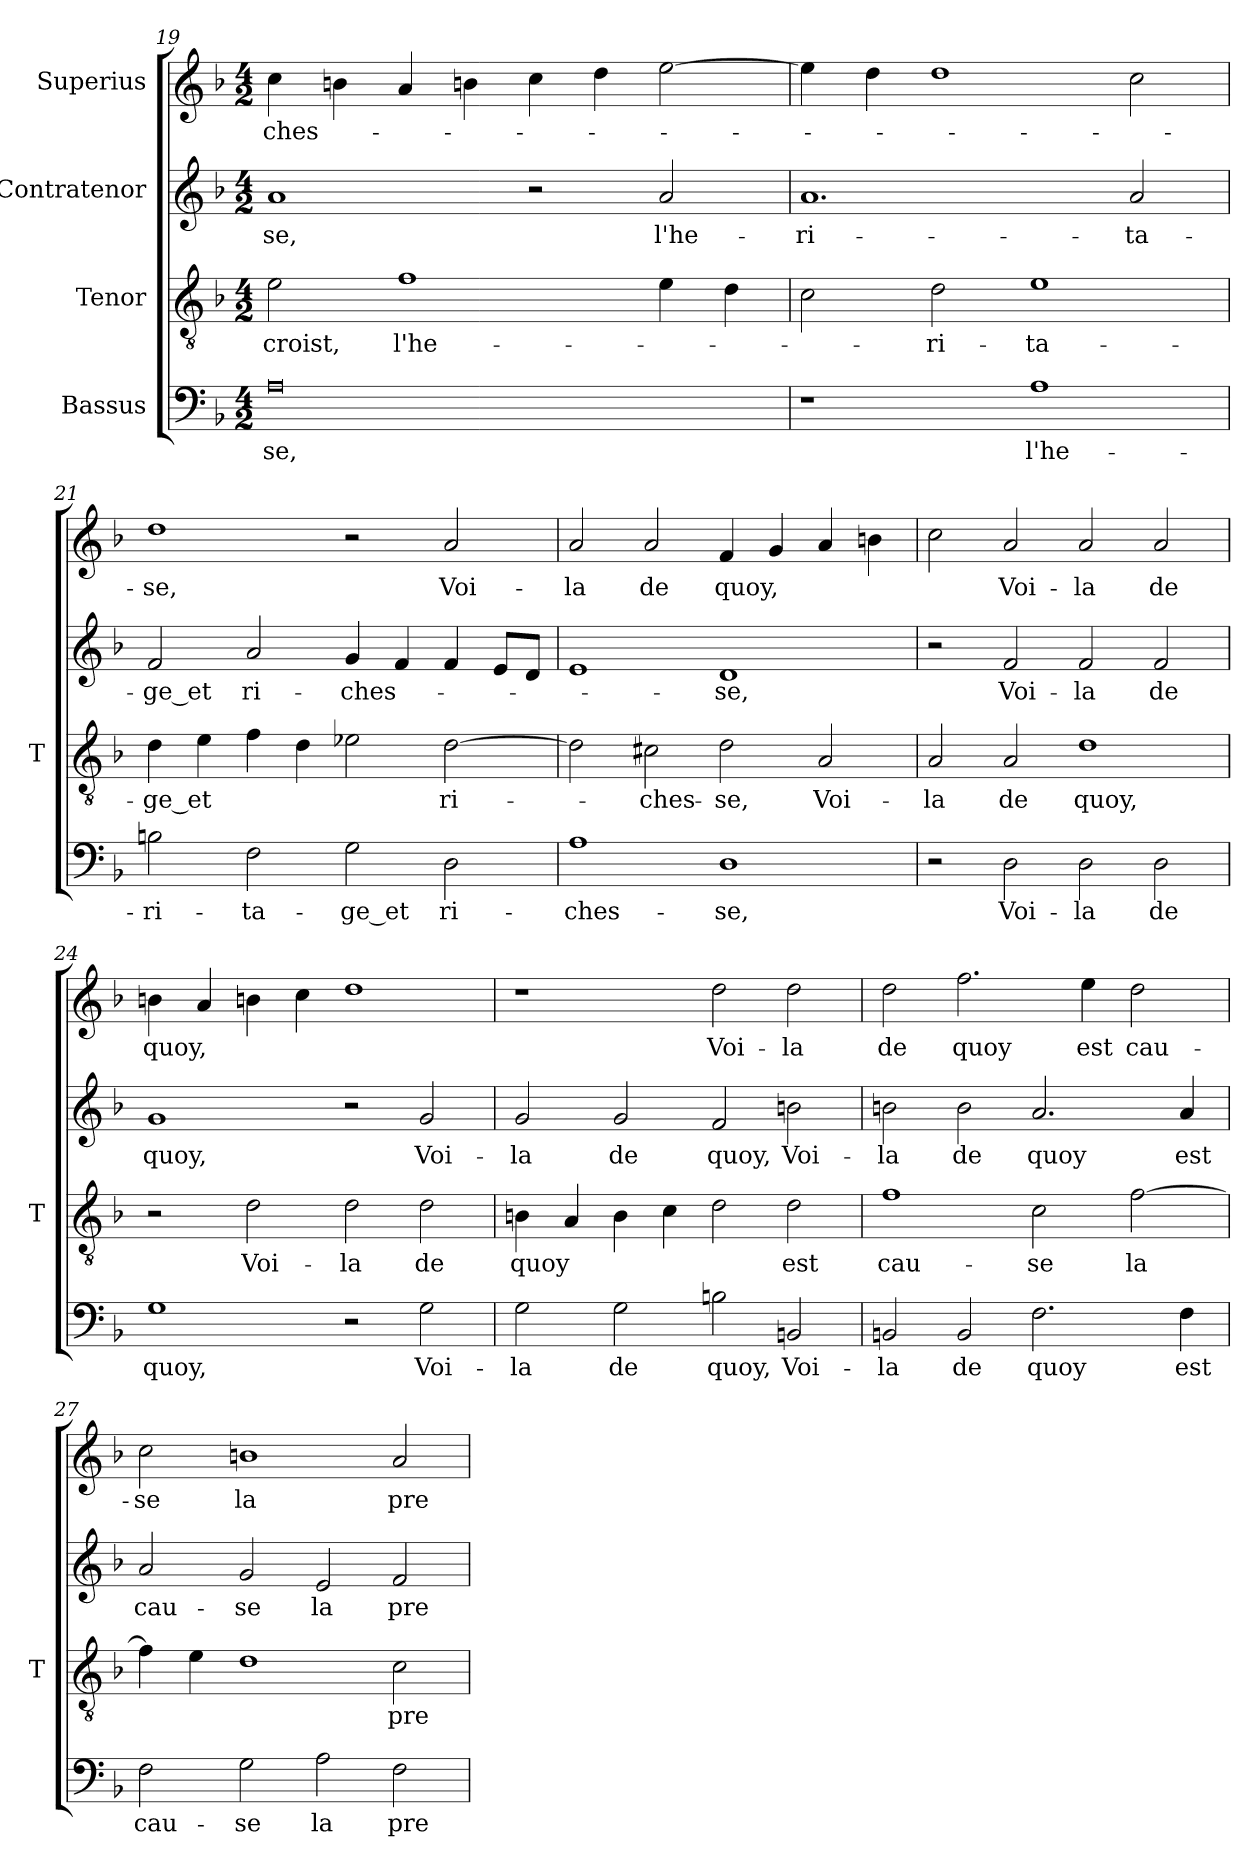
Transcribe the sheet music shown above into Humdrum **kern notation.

**kern	**text	**kern	**text	**kern	**text	**kern	**text
*part4	*part4	*part3	*part3	*part2	*part2	*part1	*part1
*staff4	*staff4	*staff3	*staff3	*staff2	*staff2	*staff1	*staff1
*I"Bassus	*	*I"Tenor	*	*I"Contratenor	*	*I"Superius	*
*	*	*I'T	*	*	*	*	*
*clefF4	*	*clefGv2	*	*clefG2	*	*clefG2	*
*k[b-]	*	*k[b-]	*	*k[b-]	*	*k[b-]	*
*M4/2	*	*M4/2	*	*M4/2	*	*M4/2	*
=19	=19	=19	=19	=19	=19	=19	=19
0A	-se,	2e	-croist,	1a	-se,	4cc	ches-
.	.	.	.	.	.	4bn	.
.	.	1f	l'he-	.	.	4a	.
.	.	.	.	.	.	4bn	.
.	.	.	.	2r	.	4cc	.
.	.	.	.	.	.	4dd	.
.	.	4e	.	2a	l'he-	[2ee	.
.	.	4d	.	.	.	.	.
=20	=20	=20	=20	=20	=20	=20	=20
1r	.	2c	.	1.a	ri-	4ee]	.
.	.	.	.	.	.	4dd	.
.	.	2d	ri-	.	.	1dd	.
1A	l'he-	1e	ta-	.	.	.	.
.	.	.	.	2a	ta-	2cc	.
=21	=21	=21	=21	=21	=21	=21	=21
2Bn	ri-	4d	-ge_et	2f	-ge_et	1dd	-se,
.	.	4e	.	.	.	.	.
2F	ta-	4f	.	2a	ri-	.	.
.	.	4d	.	.	.	.	.
2G	-ge_et	2e-X	.	4g	ches-	2r	.
.	.	.	.	4f	.	.	.
2D	ri-	[2d	ri-	4f	.	2a	Voi-
.	.	.	.	8eL	.	.	.
.	.	.	.	8dJ	.	.	.
=22	=22	=22	=22	=22	=22	=22	=22
1A	ches-	2d]	.	1e	.	2a	-la
.	.	2c#X	ches-	.	.	2a	-de
1D	-se,	2d	-se,	1d	-se,	4f	-quoy,
.	.	.	.	.	.	4g	.
.	.	2A	Voi-	.	.	4a	.
.	.	.	.	.	.	4bn	.
=23	=23	=23	=23	=23	=23	=23	=23
2r	.	2A	-la	2r	.	2cc	.
2D	Voi-	2A	-de	2f	Voi-	2a	Voi-
2D	-la	1d	-quoy,	2f	-la	2a	-la
2D	-de	.	.	2f	-de	2a	-de
=24	=24	=24	=24	=24	=24	=24	=24
1G	-quoy,	2r	.	1g	-quoy,	4bn	-quoy,
.	.	.	.	.	.	4a	.
.	.	2d	Voi-	.	.	4bn	.
.	.	.	.	.	.	4cc	.
2r	.	2d	-la	2r	.	1dd	.
2G	Voi-	2d	-de	2g	Voi-	.	.
=25	=25	=25	=25	=25	=25	=25	=25
2G	-la	4B	-quoy	2g	-la	1r	.
.	.	4A	.	.	.	.	.
2G	-de	4B	.	2g	-de	.	.
.	.	4c	.	.	.	.	.
2Bn	-quoy,	2d	.	2f	-quoy,	2dd	Voi-
2BBn	Voi-	2d	-est	2bn	Voi-	2dd	-la
=26	=26	=26	=26	=26	=26	=26	=26
2BBn	-la	1f	cau-	2bn	-la	2dd	-de
2BB	-de	.	.	2b	-de	2.ff	-quoy
2.F	-quoy	2c	-se	2.a	-quoy	.	.
.	.	.	.	.	.	4ee	-est
.	.	[2f	-la	.	.	2dd	cau-
4F	-est	.	.	4a	-est	.	.
=27	=27	=27	=27	=27	=27	=27	=27
2F	cau-	4f]	.	2a	cau-	2cc	-se
.	.	4e	.	.	.	.	.
2G	-se	1d	.	2g	-se	1bn	-la
2A	-la	.	.	2e	-la	.	.
2F	pre-	2c	pre-	2f	pre-	2a	pre-
=	=	=	=	=	=	=	=
*-	*-	*-	*-	*-	*-	*-	*-
